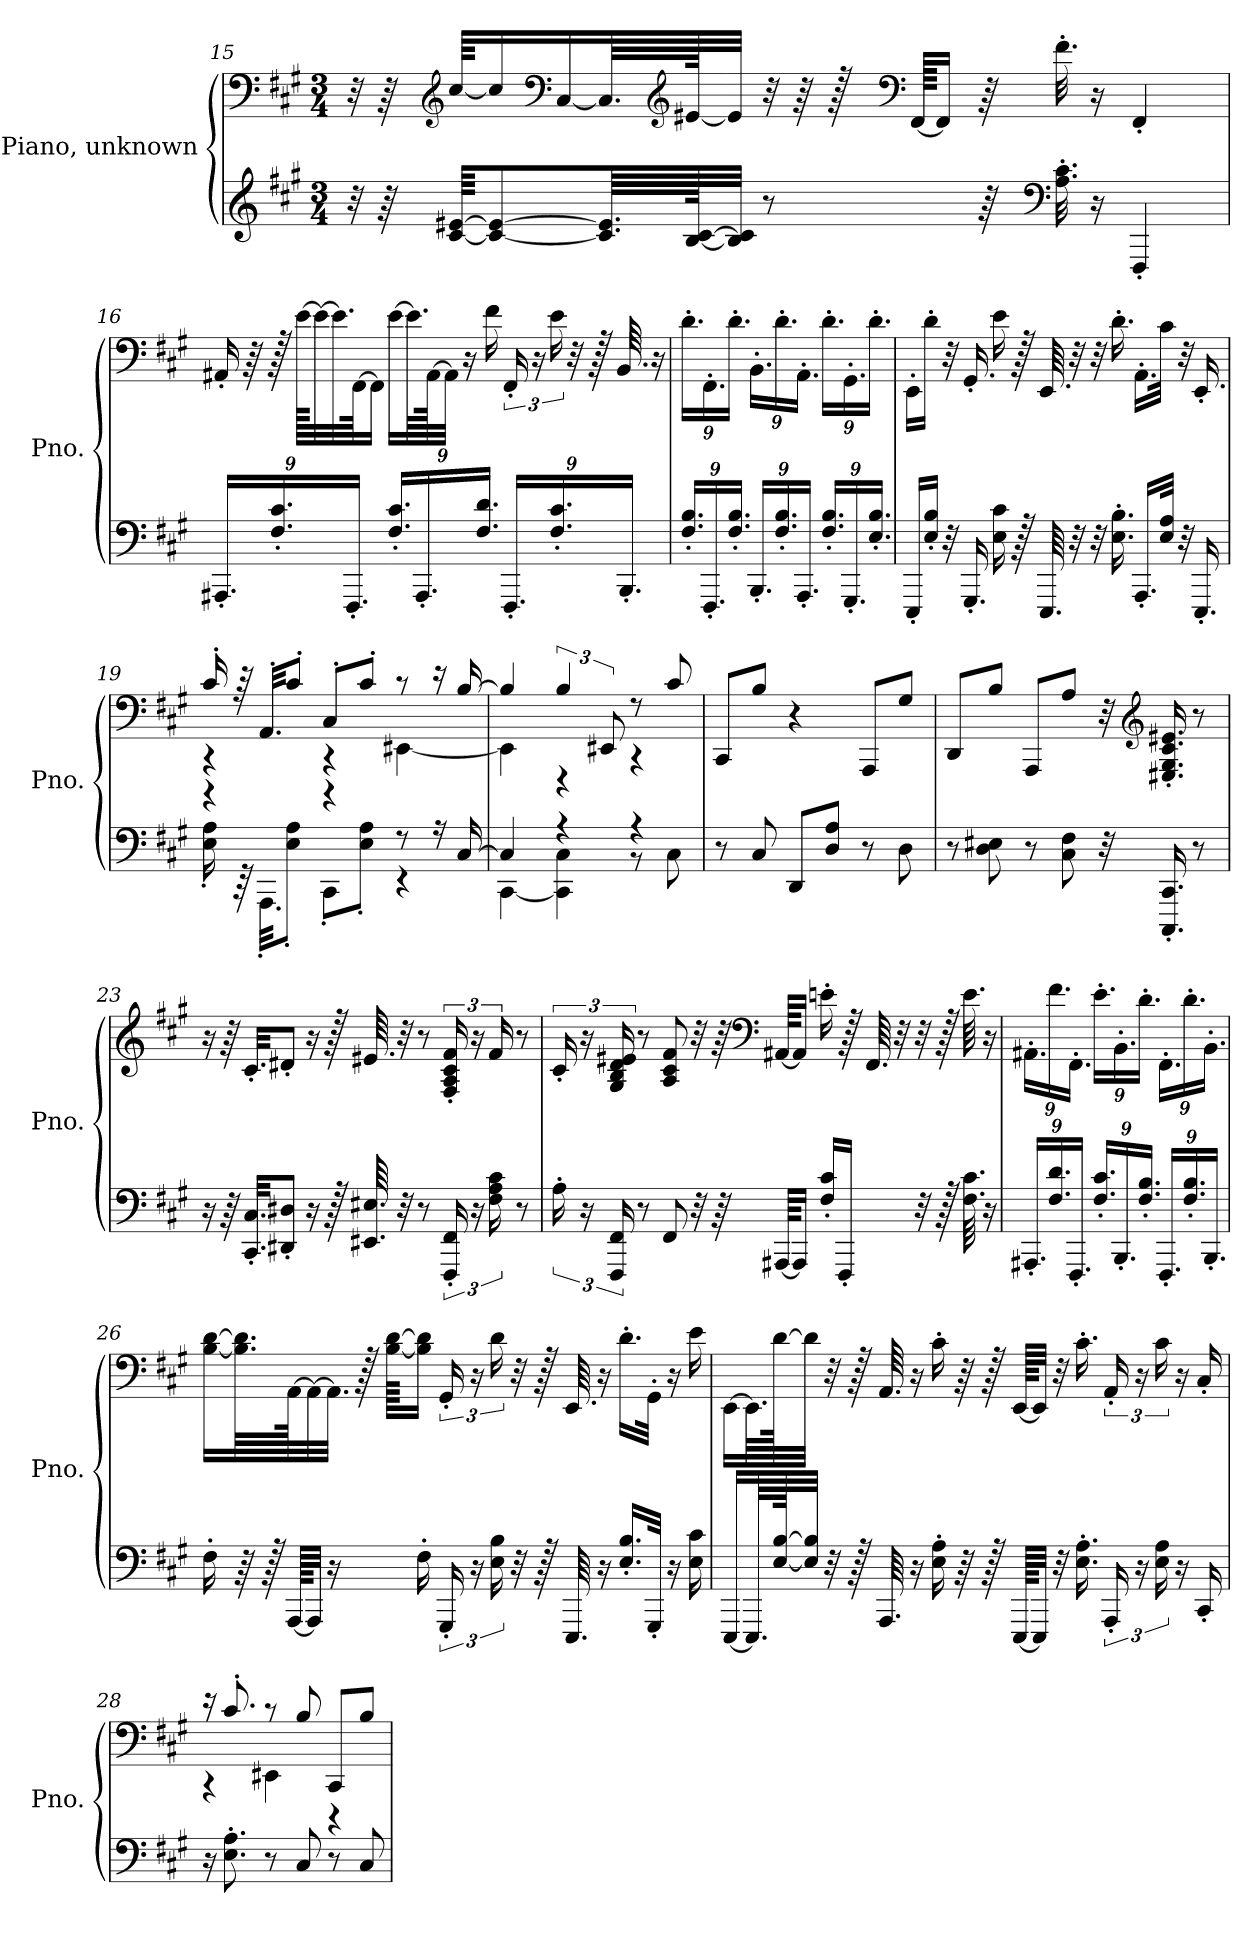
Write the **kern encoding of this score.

**kern	**kern
*part1	*part1
*staff2	*staff1
*I"Piano, unknown	*
*I'Pno.	*
!!LO:LB:g=z
*clefG2	*clefF4
*k[f#c#g#]	*k[f#c#g#]
*M3/4	*M3/4
=15	=15
32r	32r
64r	64r
*	*clefG2
[64c#/ [64e#X/KKKL	[64cc#/KKLL
8c#/_ 8e#/_	16cc#/]
*	*clefF4
.	[16C#/
64.c#/] 64.e#/]LLL	64.C#/LL]
*	*clefG2
[128B/ [128c#/JK	[128e#X/JK
32B/] 32c#/]JJJ	32e#/JJJ]
8r	32r
.	64r
.	128r
*	*clefF4
.	[128FF#/KKKLL
.	16FF#/JJ]
64r	64r
*clefF4	*
32.A\' 32.c#\'	32.f#'\
16r	16r
4FFF#'/	4FF#'/
!!LO:PB:g=z
=16	=16
*Xbrackettup	*
18.AAA#X'/LL	16AA#X'/
.	64r
.	128r
18.F#/' 18.c#/'	.
.	[128e\KKLLL
.	32e\_
.	32.e\]
18.FFF#'/JJ	.
.	[64FF#\JK
.	16FF#\JJ]
18.F#/' 18.c#/'LL	[16e\LL
.	64.e\LL]
18.AAA#'/	.
.	[128AA#\JK
.	32AA#\JJJ]
.	16r
18.F#/ 18.d/JJ	.
.	16f#\
18.FFF#'/LL	24FF#'/
.	24r
18.F#/' 18.c#/'	24e\
.	32r
.	128r
.	64.BB/
18.BBB'/JJ	.
.	16r
=17	=17
*	*Xbrackettup
18.F#/' 18.B/'LL	18.d'\LL
18.FFF#'/	18.FF#'\
18.F#/' 18.B/'JJ	18.d'\JJ
18.BBB'/LL	18.BB'\LL
18.F#/' 18.B/'	18.d'\
18.AAA'/JJ	18.AA'\JJ
18.F#/' 18.B/'LL	18.d'\LL
18.GGG#'/	18.GG#'\
18.E/' 18.B/'JJ	18.d'\JJ
!!LO:LB:g=z
=18	=18
16EEE'/LL	16EE'\LL
16E/' 16B/'JJ	16d'\JJ
32r	32r
16.GGG#'/	16.GG#'/
16E\ 16c#\	16e\
128r	128r
64.EEE/	64.EE/
32r	32r
32r	32r
16.E\' 16.B\'	16.d'\
16.AAA'/LL	16.AA'\LL
32E/ 32A/JJk	32c#\JJk
32r	32r
16.EEE'/	16.EE'/
=19	=19
*^	*^
4r	16E\' 16A\'	16c#'/	4r
.	64r	64r	.
.	32.AAA'\KKL	32.AA'/KKL	.
.	8E\' 8A\'J	8c#'/J	.
4r	8CC#'\L	8C#'/L	4r
.	8E\' 8A\'J	8c#'/J	.
8r	4r	8r	[4EE#X\
16r	.	16r	.
[16C#/	.	[16B/	.
=20	=20	=20	=20
4C#/]	[4CC#\	4B/]	4EE#\]
*	*	*brackettup	*
4r	4CC#\] 4C#\	6B/	4r
.	.	12EE#X/	.
4r	8r	8r	4r
.	8C#\	8c#/	.
*v	*v	*	*
*	*v	*v
!!LO:LB:g=z
=21	=21
8r	8CC#/L
8C#/	8B/J
8DD/L	4r
8D/ 8A/J	.
8r	8AAA/L
8D\	8G#/J
=22	=22
8r	8DD/L
8D\ 8E#X\	8B/J
8r	8AAA/L
8C#\ 8F#\	8A/J
32r	32r
*	*clefG2
16.CCC#/' 16.CC#/'	16.E#X/' 16.G#/' 16.c#/' 16.e#X/'
8r	8r
=23	=23
16r	16r
64r	64r
32.CC#/' 32.C#/'KKL	32.c#'/KKL
8DD#X/' 8D#X/'J	8d#X'/J
16r	16r
128r	128r
64.EE#X/ 64.E#X/	64.e#X/
32r	32r
8r	8r
*brackettup	*
24FFF#/' 24FF#/'	24F#/' 24A/' 24c#/' 24f#/'
24r	24r
24F#\ 24A\ 24c#\	24f#/
8r	8r
!!LO:LB:g=z
=24	=24
24A'\	24c#'/
24r	24r
24FFF#/ 24FF#/	24G#/ 24B/ 24d/ 24e#X/
8r	8r
8FF#/	8A/ 8c#/ 8f#/
32r	32r
64r	64r
*	*clefF4
[64AAA#X/KKLL	[64AA#X/KKLL
16AAA#/JJ]	16AA#/JJ]
16F#/' 16c#/'LL	16en'\
16FFF#'/JJ	128r
.	64.FF#/
.	32r
32r	32r
128r	128r
64.F#\ 64.c#\	64.e\
16r	16r
=25	=25
*Xbrackettup	*Xbrackettup
18.AAA#X'/LL	18.AA#X'\LL
18.F#/ 18.d/	18.f#\
18.FFF#'/JJ	18.FF#'\JJ
18.F#/' 18.c#/'LL	18.e'\LL
18.BBB'/	18.BB'\
18.F#/' 18.B/'JJ	18.d'\JJ
18.FFF#'/LL	18.FF#'\LL
18.F#/' 18.B/'	18.d'\
18.BBB'/JJ	18.BB'\JJ
!!LO:LB:g=z
=26	=26
16F#'\	[16B\ [16d\LL
64r	64.B\] 64.d\]LL
128r	.
[128AAA/KKLLL	[128AA\JK
32AAA/JJJ]	32AA\_
16r	32.AA\JJJ]
.	128r
.	[128B\ [128d\KKKLL
16F#'\	16B\] 16d\]JJ
*brackettup	*brackettup
24GGG#'/	24GG#'/
24r	24r
24E\ 24B\	24d\
32r	32r
128r	128r
64.EEE/	64.EE/
16r	16r
16.E/' 16.B/'LL	16.d'\LL
32GGG#'/JJk	32GG#'\JJk
16r	16r
16E\ 16c#\	16e\
!!LO:LB:g=z
=27	=27
[16EEE/LL	[16EE\LL
64.EEE/LL]	64.EE\LL]
[128E/ [128B/JK	[128d\JK
32E/] 32B/]JJJ	32d\JJJ]
32r	32r
128r	128r
64.AAA/	64.AA/
16r	16r
16E\' 16A\'	16c#'\
64r	64r
128r	128r
[128EEE/KKLLL	[128EE/KKLLL
32EEE/JJJ]	32EE/JJJ]
32r	32r
16.E\' 16.A\'	16.c#'\
24AAA'/	24AA'/
24r	24r
24E\ 24A\	24c#\
16r	16r
16CC#'/	16C#'/
=28	=28
*	*^
16r	16r	4r
8.E\' 8.A\'	8.c#'/	.
8r	8r	4EE#X\
8C#/	8B/	.
8r	8CC#/L	4r
8C#/	8B/J	.
*	*v	*v
=	=
*-	*-
